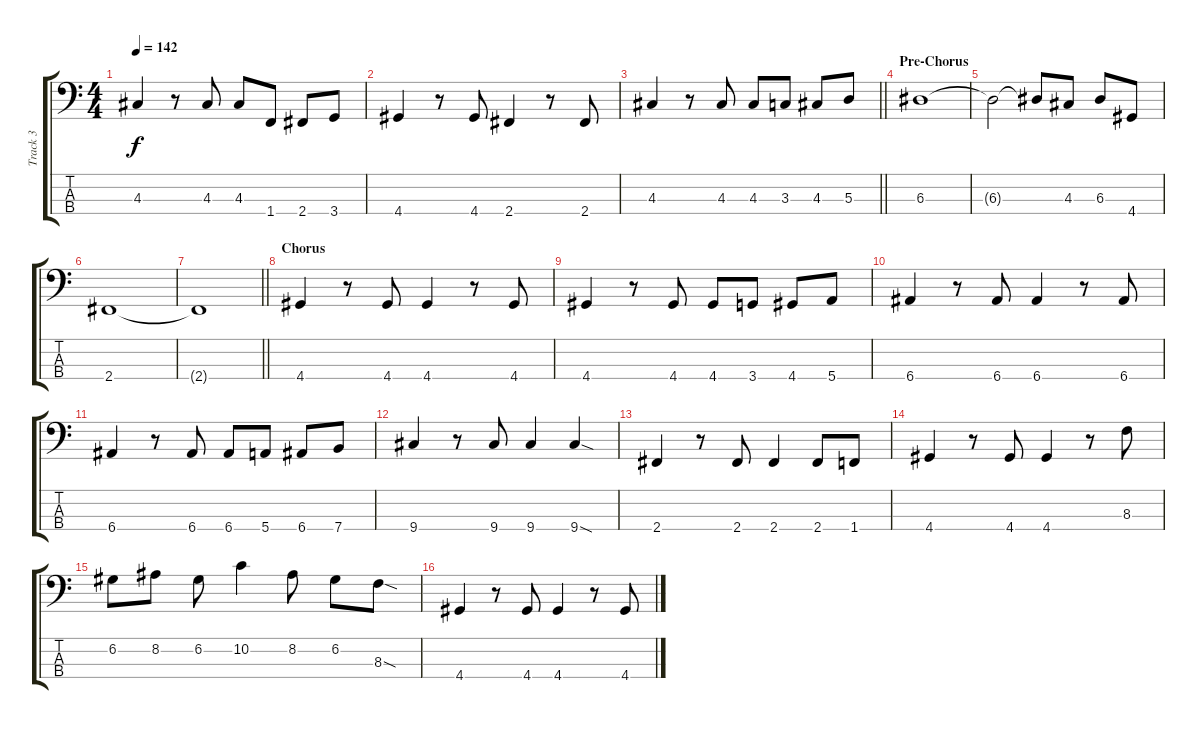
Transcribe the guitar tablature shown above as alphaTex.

\track ("Track 3" "Track 3") {instrument electricbasspick}
\staff {score tabs}
\tuning (G2 D2 A1 E1) {hide}
\ts (4 4)
\tempo 142
\clef f4
\ks c
4.3.4{dy f} r.8 4.3.8 4.3.8 1.4.8 2.4.8 3.4.8 |
4.4.4 r.8 4.4.8 2.4.4 r.8 2.4.8 |
\barLineRight lightlight
4.3.4 r.8 4.3.8 4.3.8 3.3.8 4.3.8 5.3.8 |
\section ("" "Pre-Chorus")
6.3.1 |
6.3{t}.2 6.3{t}.8 4.3.8 6.3.8 4.4.8 |
2.4.1 |
\barLineRight lightlight
2.4{t}.1 |
\section ("" "Chorus")
4.4.4 r.8 4.4.8 4.4.4 r.8 4.4.8 |
4.4.4 r.8 4.4.8 4.4.8 3.4.8 4.4.8 5.4.8 |
6.4.4 r.8 6.4.8 6.4.4 r.8 6.4.8 |
6.4.4 r.8 6.4.8 6.4.8 5.4.8 6.4.8 7.4.8 |
9.4.4 r.8 9.4.8 9.4.4 9.4{sod}.4 |
2.4.4 r.8 2.4.8 2.4.4 2.4.8 1.4.8 |
4.4.4 r.8 4.4.8 4.4.4 r.8 8.3.8 |
6.2.8 8.2.8 6.2.8 10.2.4 8.2.8 6.2.8 8.3{sod}.8 |
4.4.4 r.8 4.4.8 4.4.4 r.8 4.4.8
